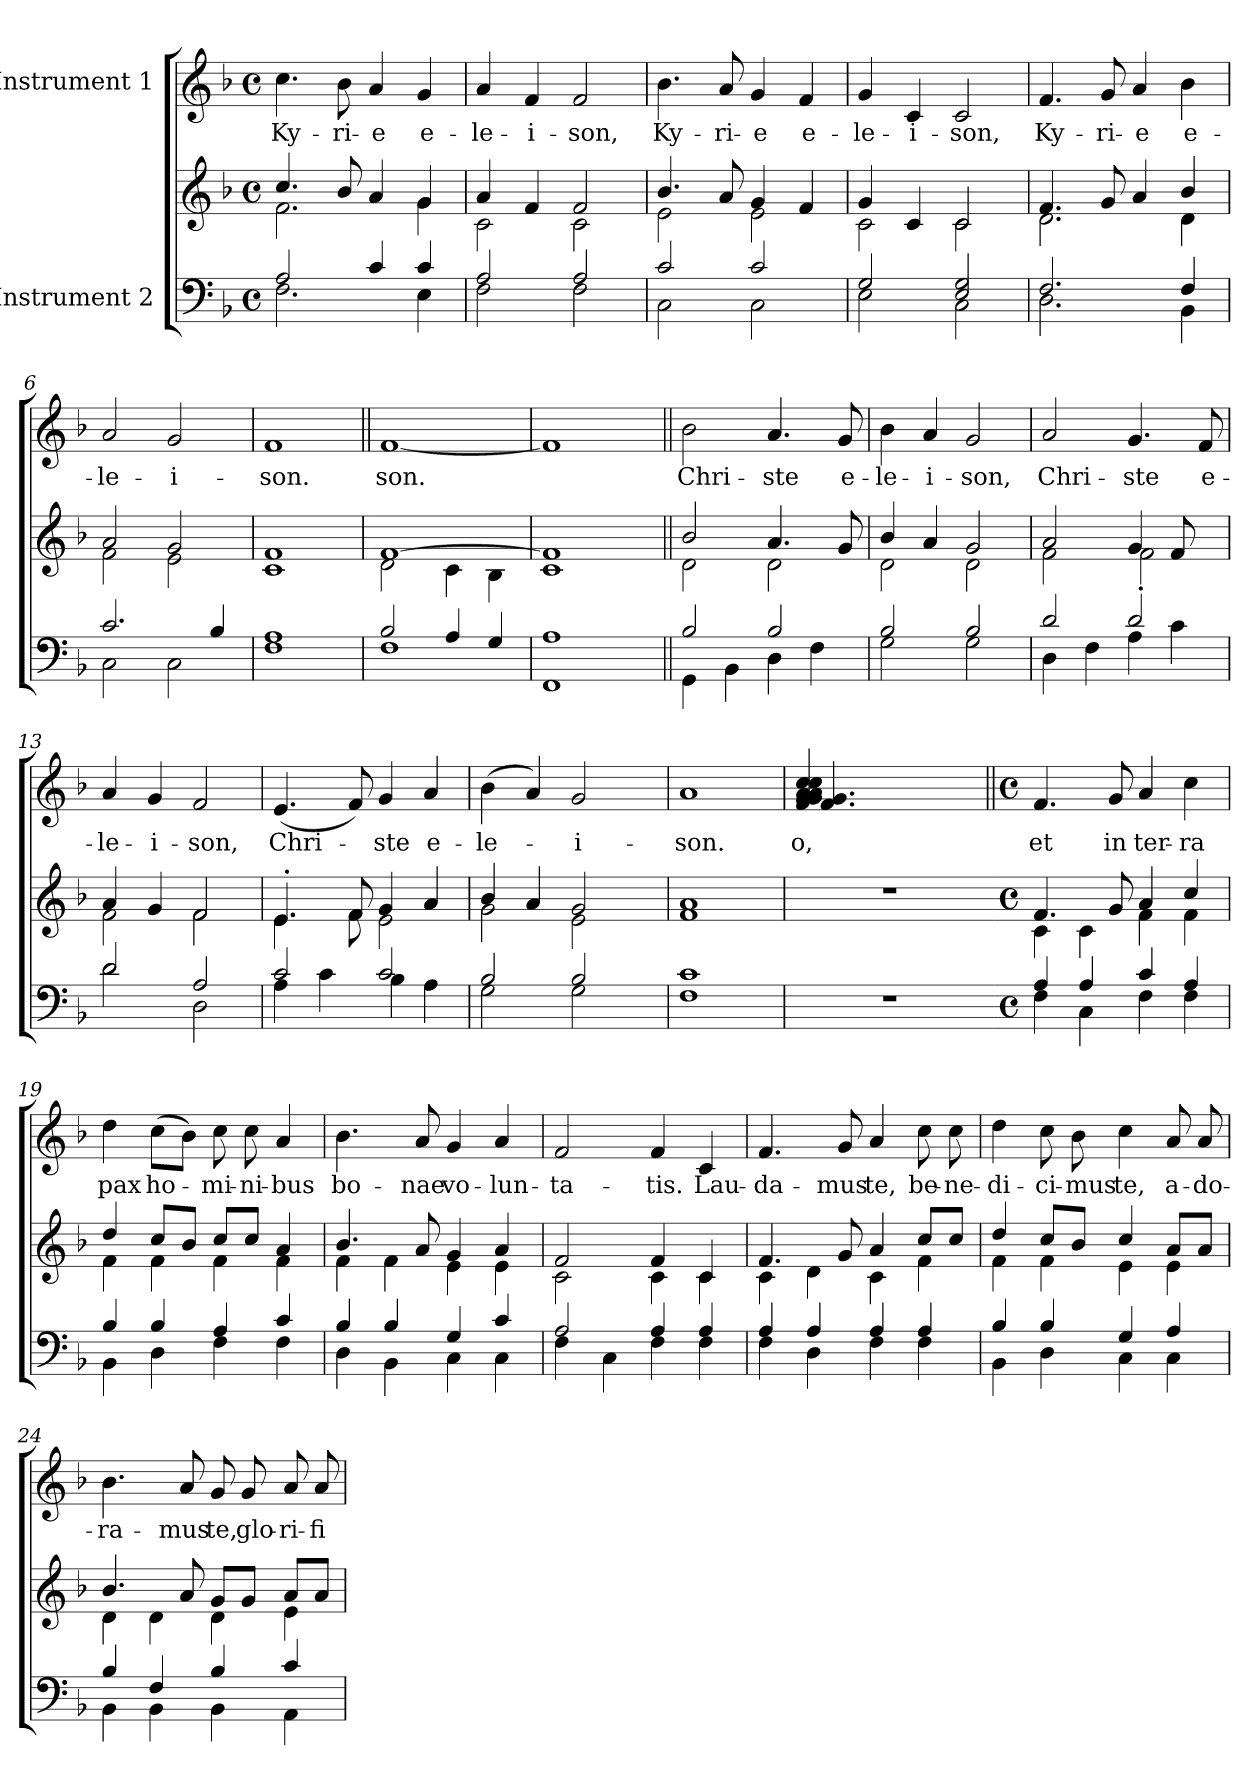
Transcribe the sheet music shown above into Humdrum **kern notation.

**kern	**kern	**kern	**text
*part2	*part2	*part1	*part1
*staff3	*staff2	*staff1	*staff1
*I"Instrument 2	*	*I"Instrument 1	*
!!LO:PB:g=z
*stria5	*stria5	*stria5	*
*clefF4	*clefG2	*clefG2	*
*k[b-]	*k[b-]	*k[b-]	*
*F:	*F:	*F:	*
*M4/4	*M4/4	*M4/4	*
*met(c)	*met(c)	*met(c)	*
=1	=1	=1	=1
*^	*^	*	*
!	!	!	!	!	!LO:LY:b:cj
2A/	2.F\	4.cc/	2.f\	4.cc\	Ky-
!	!	!	!	!	!LO:LY:b:cj
.	.	8b-/	.	8b-\	-ri-
!	!	!	!	!	!LO:LY:b:cj
4c/	.	4a/	.	4a/	-e
!	!	!	!	!	!LO:LY:b:cj
4c/	4E\	4g/	4g\	4g/	e-
=2	=2	=2	=2	=2	=2
!	!	!	!	!	!LO:LY:b:cj
2A/	2F\	4a/	2c\	4a/	-le-
!	!	!	!	!	!LO:LY:b:cj
.	.	4f/	.	4f/	-i-
!	!	!	!	!	!LO:LY:b:cj
2A/	2F\	2f/	2c\	2f/	-son,
=3	=3	=3	=3	=3	=3
!	!	!	!	!	!LO:LY:b:cj
2c/	2C\	4.b-/	2e\	4.b-\	Ky-
!	!	!	!	!	!LO:LY:b:cj
.	.	8a/	.	8a/	-ri-
!	!	!	!	!	!LO:LY:b:cj
2c/	2C\	4g/	2e\	4g/	-e
!	!	!	!	!	!LO:LY:b:cj
.	.	4f/	.	4f/	e-
=4	=4	=4	=4	=4	=4
!	!	!	!	!	!LO:LY:b:cj
2G/	2E\	4g/	2c\	4g/	-le-
!	!	!	!	!	!LO:LY:b:cj
.	.	4c/	.	4c/	-i-
!	!	!	!	!	!LO:LY:b:cj
2G/ 2E/	2C\	2c/	2c\	2c/	-son,
=5	=5	=5	=5	=5	=5
!	!	!	!	!	!LO:LY:b:cj
2.F/	2.D\	4.f/	2.d\	4.f/	Ky-
!	!	!	!	!	!LO:LY:b:cj
.	.	8g/	.	8g/	-ri-
!	!	!	!	!	!LO:LY:b:cj
.	.	4a/	.	4a/	-e
!	!	!	!	!	!LO:LY:b:cj
4F/	4BB-\	4b-/	4d\	4b-\	e-
!!LO:LB:g=z
=6	=6	=6	=6	=6	=6
!	!	!	!	!	!LO:LY:b:cj
2.c/	2C\	2a/	2f\	2a/	-le-
!	!	!	!	!	!LO:LY:b:cj
.	2C\	2g/	2e\	2g/	-i-
4B-/	.	.	.	.	.
*v	*v	*	*	*	*
*	*v	*v	*	*
=7	=7	=7	=7
!	!	!	!LO:LY:b:cj
1A 1F	1c> 1f>	1f>	-son.
=8	=8	=8||	=8||
*^	*^	*	*
!	!	!	!	!	!LO:LY:b
2B-/	1F	[>1f	2d\	[<1f	son.
4A/	.	.	4c\	.	.
4G/	.	.	4B-\	.	.
*v	*v	*	*	*	*
*	*v	*v	*	*
=9	=9	=9	=9
1FF 1A	1c 1f]	1f]	.
16.ryy	16.ryy	16.ryy	.
=10||	=10||	=10||	=10||
*^	*^	*	*
!	!	!	!	!	!LO:LY:b:cj
2B-/	4GG\	2b-/	2d\	2b-\	Chri-
.	4BB-\	.	.	.	.
!	!	!	!	!	!LO:LY:b:cj
2B-/	4D\	4.a/	2d\	4.a/	-ste
.	4F\	.	.	.	.
!	!	!	!	!	!LO:LY:b:cj
.	.	8g/	.	8g/	e-
!!LO:LB:g=z
=11	=11	=11	=11	=11	=11
!	!	!	!	!	!LO:LY:b:cj
2B-/	2G\	4b-/	2d\	4b-\	-le-
!	!	!	!	!	!LO:LY:b:cj
.	.	4a/	.	4a/	-i-
!	!	!	!	!	!LO:LY:b:cj
2B-/	2G\	2g/	2d\	2g/	-son,
=12	=12	=12	=12	=12	=12
!	!	!	!	!	!LO:LY:b:cj
2d/	4D\	2a/	2f\	2a/	Chri-
.	4F\	.	.	.	.
!	!	!	!	!	!LO:LY:b:cj
2d/	4A\	4g/	2f'>\	4.g/	-ste
.	4c\	8f/	.	.	.
!	!	!	!	!	!LO:LY:b:cj
.	.	8ryy	.	8f/	e-
=13	=13	=13	=13	=13	=13
!	!	!	!	!	!LO:LY:b:cj
2d/	2d\	4a/	2f\	4a/	-le-
!	!	!	!	!	!LO:LY:b:cj
.	.	4g/	.	4g/	-i-
!	!	!	!	!	!LO:LY:b:cj
2A/	2D\	2f/	2f\	2f/	-son,
=14	=14	=14	=14	=14	=14
!	!	!	!	!	!LO:LY:b:cj
2c/	4A\	4.e'</	4.e\	(<4.e/	Chri-
.	4c\	.	.	.	.
.	.	8f/	8f\	8f/)	.
!	!	!	!	!	!LO:LY:b:cj
2c/	4B-\	4g/	2e\	4g/	-ste
!	!	!	!	!	!LO:LY:b:cj
.	4A\	4a/	.	4a/	e-
=15	=15	=15	=15	=15	=15
!	!	!	!	!	!LO:LY:b:cj
2B-/	2G\	4b-/	2g\	(>4b-\	-le-
.	.	4a/	.	4a/)	.
!	!	!	!	!	!LO:LY:b:cj
2B-/	2G\	2g/	2e\	2g/	-i-
16..ryy	16..ryy	16..ryy	16..ryy	16..ryy	.
=16	=16	=16	=16	=16	=16
!	!	!	!	!	!LO:LY:b:cj
*v	*v	*	*	*	*
*	*v	*v	*	*
1c 1F	1f 1a	1a	-son.
!!LO:PB:g=z
=17	=17	=17!	=17!
!	!	!	!LO:LY:b:cj
*	*	*^	*
!	!	!	!	!LO:LY:b:cj
1r	1r	4cc/ 4cc/ 4a/ 4g/ 4f/ 4g/ 4a/	4.g/ 4.f/	-o,
.	.	2ryy	.	.
.	.	.	2ryy	.
.	.	8ryy	.	.
.	.	8ryy	8ryy	.
*	*	*v	*v	*
=18	=18	=18||	=18||
*M4/4	*M4/4	*M4/4	*
*met(c)	*met(c)	*met(c)	*
*^	*^	*^	*
!	!	!	!	!	!	!LO:LY:b:cj
*	*	*	*	*v	*v	*
4A/	4F\	4.f/	4c\	4.f/	et
4A/	4C\	.	4c\	.	.
!	!	!	!	!	!LO:LY:b:cj
.	.	8g/	.	8g/	in
!	!	!	!	!	!LO:LY:b:cj
4c/	4F\	4a/	4f\	4a/	ter-
!	!	!	!	!	!LO:LY:b:cj
4A/	4F\	4cc/	4f\	4cc\	-ra
=19	=19	=19	=19	=19	=19
!	!	!	!	!	!LO:LY:b:cj
4B-/	4BB-\	4dd/	4f\	4dd\	pax
!	!	!	!	!	!LO:LY:b:cj
4B-/	4D\	8cc/L	4f\	(>8cc\L	ho-
.	.	8b-/J	.	8b-\J)	.
!	!	!	!	!	!LO:LY:b:cj
4A/	4F\	8cc/L	4f\	8cc\	-mi-
!	!	!	!	!	!LO:LY:b:cj
.	.	8cc/J	.	8cc\	-ni-
!	!	!	!	!	!LO:LY:b:cj
4c/	4F\	4a/	4f\	4a/	-bus
!!LO:LB:g=z
=20	=20	=20	=20	=20	=20
!	!	!	!	!	!LO:LY:b:cj
4B-/	4D\	4.b-/	4f\	4.b-\	bo-
4B-/	4BB-\	.	4f\	.	.
!	!	!	!	!	!LO:LY:b:cj
.	.	8a/	.	8a/	-nae
!	!	!	!	!	!LO:LY:b:cj
4G/	4C\	4g/	4e\	4g/	vo-
!	!	!	!	!	!LO:LY:b:cj
4c/	4C\	4a/	4e\	4a/	-lun-
=21	=21	=21	=21	=21	=21
!	!	!	!	!	!LO:LY:b:cj
2A/	4F\	2f/	2c\	2f/	-ta-
.	4C\	.	.	.	.
!	!	!	!	!	!LO:LY:b:cj
4A/	4F\	4f/	4c\	4f/	-tis.
!	!	!	!	!	!LO:LY:b:cj
4A/	4F\	4c/	4c\	4c/	Lau-
=22	=22	=22	=22	=22	=22
!	!	!	!	!	!LO:LY:b:cj
4A/	4F\	4.f/	4c\	4.f/	-da-
4A/	4D\	.	4d\	.	.
!	!	!	!	!	!LO:LY:b:cj
.	.	8g/	.	8g/	-mus
!	!	!	!	!	!LO:LY:b:cj
4A/	4F\	4a/	4c\	4a/	te,
!	!	!	!	!	!LO:LY:b:cj
4A/	4F\	8cc/L	4f\	8cc\	be-
!	!	!	!	!	!LO:LY:b:cj
.	.	8cc/J	.	8cc\	-ne-
=23	=23	=23	=23	=23	=23
!	!	!	!	!	!LO:LY:b:cj
4B-/	4BB-\	4dd/	4f\	4dd\	-di-
!	!	!	!	!	!LO:LY:b:cj
4B-/	4D\	8cc/L	4f\	8cc\	-ci-
!	!	!	!	!	!LO:LY:b:cj
.	.	8b-/J	.	8b-\	-mus
!	!	!	!	!	!LO:LY:b:cj
4G/	4C\	4cc/	4e\	4cc\	te,
!	!	!	!	!	!LO:LY:b:cj
4A/	4C\	8a/L	4e\	8a/	a-
!	!	!	!	!	!LO:LY:b:cj
.	.	8a/J	.	8a/	-do-
!!LO:LB:g=z
=24	=24	=24	=24	=24	=24
!	!	!	!	!	!LO:LY:b:cj
4B-/	4BB-\	4.b-/	4d\	4.b-\	-ra-
4F/	4BB-\	.	4d\	.	.
!	!	!	!	!	!LO:LY:b:cj
.	.	8a/	.	8a/	-mus
!	!	!	!	!	!LO:LY:b:cj
4B-/	4BB-\	8g/L	4d\	8g/	te,
!	!	!	!	!	!LO:LY:b:cj
.	.	8g/J	.	8g/	glo-
!	!	!	!	!	!LO:LY:b:cj
4c/	4AA\	8a/L	4e\	8a/	-ri-
!	!	!	!	!	!LO:LY:b:cj
.	.	8a/J	.	8a/	-fi-
*v	*v	*	*	*	*
*	*v	*v	*	*
=	=	=	=
*-	*-	*-	*-
